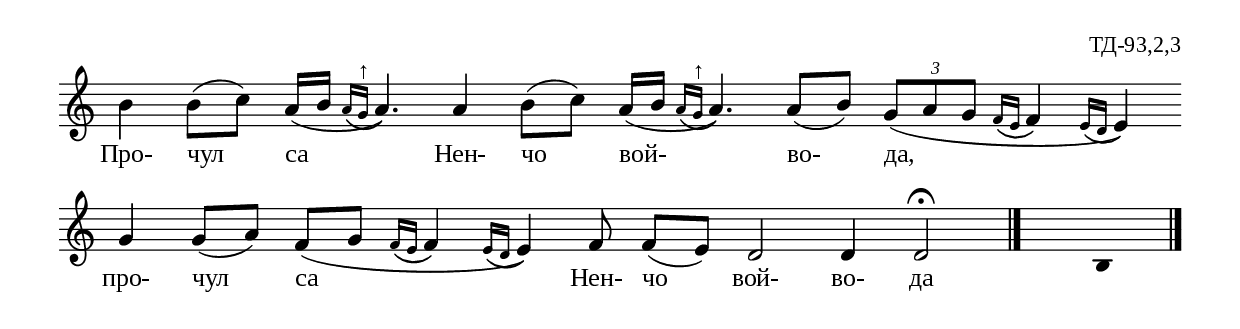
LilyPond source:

%{
td_093_2_03
%}

\include "td-preamble.ly"

\score {
\relative c'' {
%\tempo 4 = 60
\cadenzaOn
b4 b8([ c]) a16[( b] \grace { a[\( g^"↑"] } a4.\)) a4  b8[( c]) 
a16[( b] \grace { a[\( g^"↑"] } a4.\)) a8[( b]) \times 2/3 { g8[( a g] } 
\grace { f16[\( e] } f4\) \grace { e16[\( d] } e4\))
\bar ""
g4 g8([ a]) f[( g] \grace { f16[\( e] } f4\) \grace { e16[\( d] } e4\))
f8\noBeam f[( e]) d2 d4 d2\fermata
 \bar "|." 
s4 \fixB b
 \bar "|."  
}
\addlyrics { Про- чул са Нен- чо вой- во- да, про- чул са Нен- чо вой- во- да }
%
\layout {
   \context { 
	    \Staff \remove "Time_signature_engraver" } 
  indent = #0
  line-width = 190\mm
  ragged-right=##f
}
%
\midi { 
	\context {
		\Score tempoWholesPerMinute = #(ly:make-moment 60 4)
		}
	}
}
%
\header{
  opus = "ТД-93,2,3"
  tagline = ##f
}


